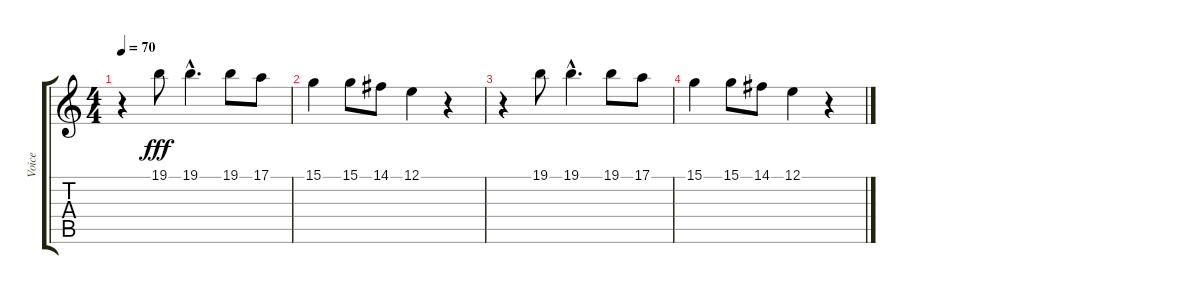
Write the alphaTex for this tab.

\track ("Voice" "Voice") {instrument choiraahs}
\staff {score tabs}
\tuning (E4 B3 G3 D3 A2 E2) {hide}
\ts (4 4)
\tempo 70
\clef g2
\ks c
r.4{dy fff} 19.1.8 19.1{hac}.4{d} 19.1.8 17.1.8 |
15.1.4 15.1.8 14.1.8 12.1.4 r.4 |
r.4 19.1.8 19.1{hac}.4{d} 19.1.8 17.1.8 |
15.1.4 15.1.8 14.1.8 12.1.4 r.4
